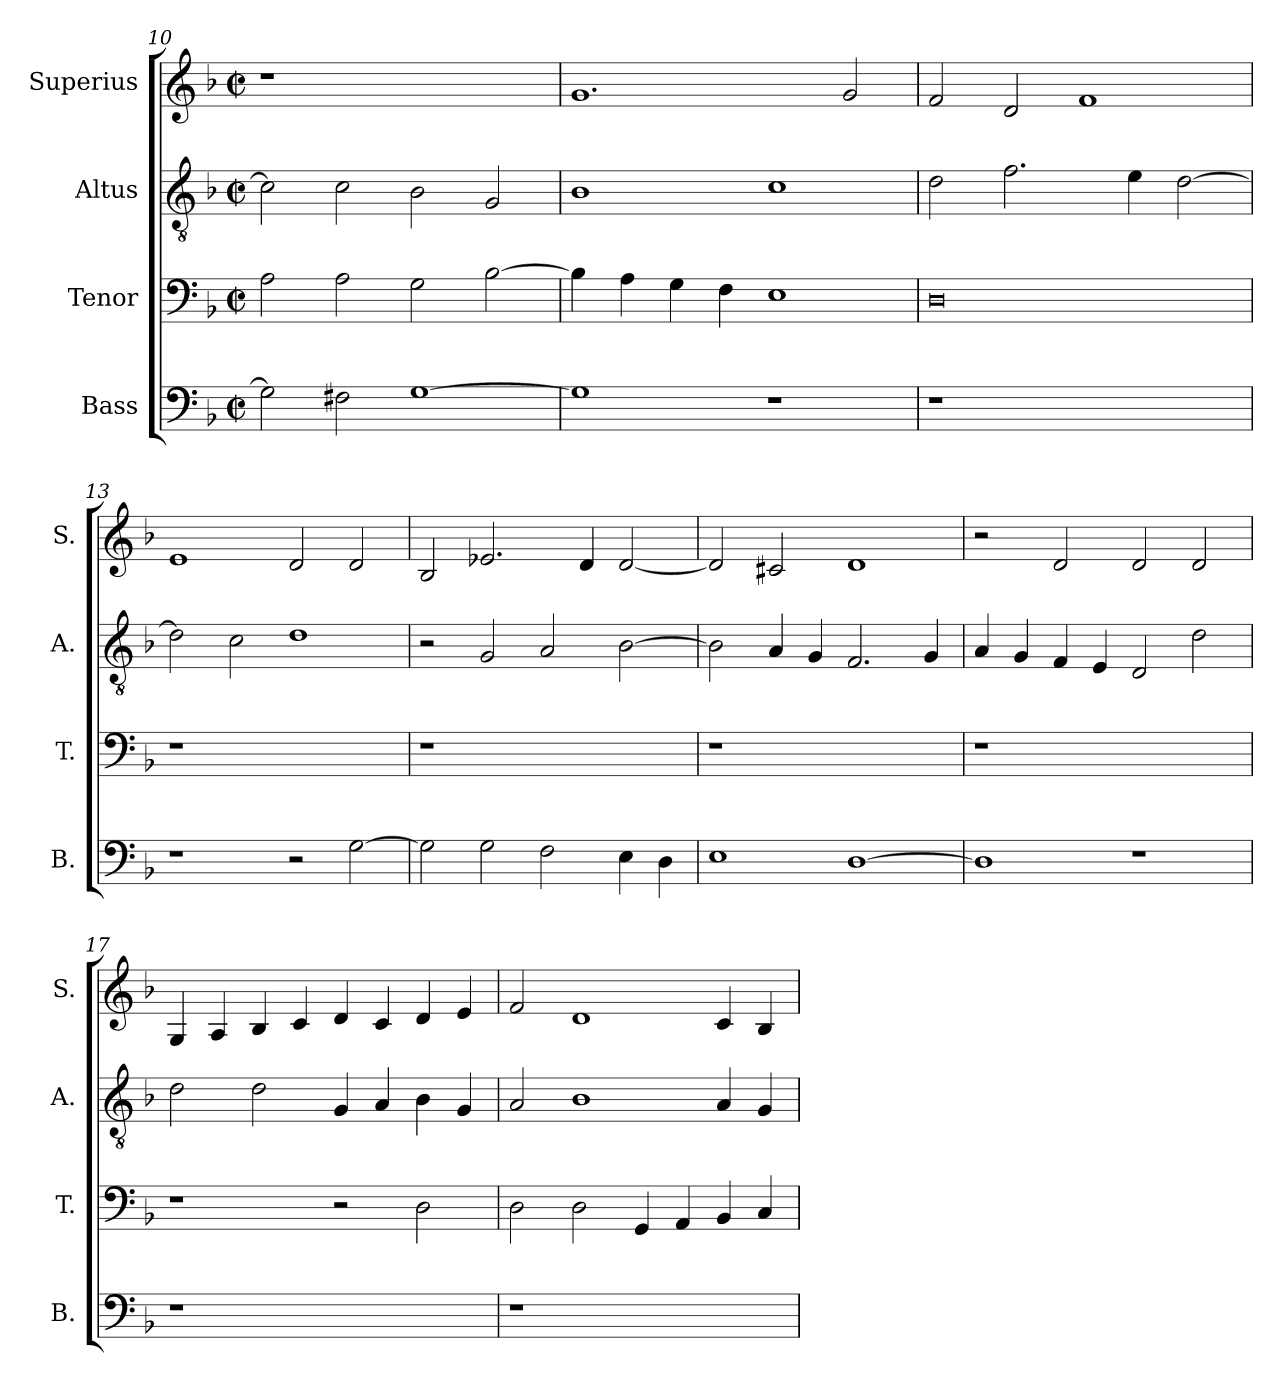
**kern	**kern	**kern	**kern
*part4	*part3	*part2	*part1
*staff4	*staff3	*staff2	*staff1
*I"Bass	*I"Tenor	*I"Altus	*I"Superius
*I'B.	*I'T.	*I'A.	*I'S.
*clefF4	*clefF4	*clefGv2	*clefG2
*	*	*ITrd7c12	*
*k[b-]	*k[b-]	*k[b-]	*k[b-]
*F:	*F:	*F:	*F:
*M2/2	*M2/2	*M2/2	*M2/2
*met(c|)	*met(c|)	*met(c|)	*met(c|)
=10	=10	=10	=10
!	!	!	!LO:N:vis=1
2Gi\]	2Ai\	2Ci\]	1r
2F#Xi\	2Ai\	2Ci\	.
[>1Gi	2Gi\	2BB-i\	1ryy
.	[>2B-i\	2GGi/	.
!!LO:LB:g=z
=11	=11	=11	=11
1Gi]	4B-i\]	1BB-i	1.gi
.	4Ai\	.	.
.	4Gi\	.	.
.	4Fi\	.	.
1r	1Ei	1Ci	.
.	.	.	2gi/
=12	=12	=12	=12
!LO:N:vis=1	!	!	!
1r	0Di	2Di\	2fi/
.	.	2.Fi\	2di/
1ryy	.	.	1fi
.	.	4Ei\	.
.	.	[>2Di\	.
=13	=13	=13	=13
!	!LO:N:vis=1	!	!
1r	1r	2Di\]	1ei
.	.	2Ci\	.
2r	1ryy	1Di	2di/
[>2Gi\	.	.	2di/
=14	=14	=14	=14
!	!LO:N:vis=1	!	!
2Gi\]	1r	2r	2B-i/
2Gi\	.	2GGi/	2.e-Xi/
2Fi\	1ryy	2AAi/	.
.	.	.	4di/
4Ei\	.	[>2BB-i\	[<2di/
4Di\	.	.	.
=15	=15	=15	=15
!	!LO:N:vis=1	!	!
1Ei	1r	2BB-i\]	2di/]
.	.	4AAi/	2c#Xi/
.	.	4GGi/	.
[>1Di	1ryy	2.FFi/	1di
.	.	4GGi/	.
!!LO:PB:g=z
=16	=16	=16	=16
!	!LO:N:vis=1	!	!
1Di]	1r	4AAi/	2r
.	.	4GGi/	.
.	.	4FFi/	2di/
.	.	4EEi/	.
1r	1ryy	2DDi/	2di/
.	.	2Di\	2di/
=17	=17	=17	=17
!LO:N:vis=1	!	!	!
1r	1r	2Di\	4Gi/
.	.	.	4Ai/
.	.	2Di\	4B-i/
.	.	.	4ci/
1ryy	2r	4GGi/	4di/
.	.	4AAi/	4ci/
.	2Di\	4BB-i\	4di/
.	.	4GGi/	4ei/
=18	=18	=18	=18
!LO:N:vis=1	!	!	!
1r	2Di\	2AAi/	2fi/
.	2Di\	1BB-i	1di
1ryy	4GGi/	.	.
.	4AAi/	.	.
.	4BB-i/	4AAi/	4ci/
.	4Ci/	4GGi/	4B-i/
=	=	=	=
*-	*-	*-	*-
